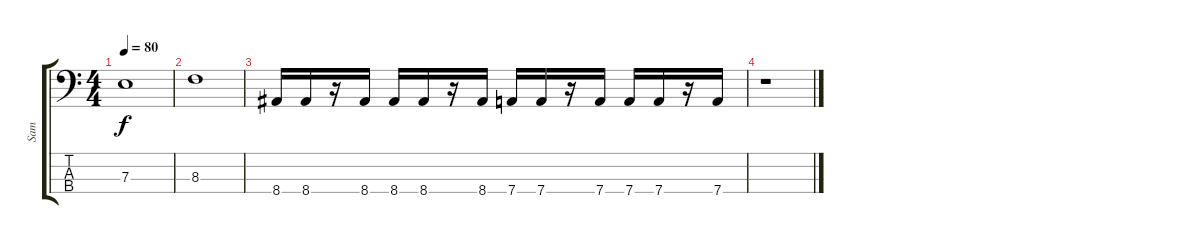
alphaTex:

\track ("Sam" "Sam") {instrument electricbassfinger}
\staff {score tabs}
\tuning (G2 D2 A1 D1) {hide}
\ts (4 4)
\tempo 80
\clef f4
\ks c
7.3.1{dy f} |
8.3.1 |
8.4.16 8.4.16 r.16 8.4.16 8.4.16 8.4.16 r.16 8.4.16 7.4.16 7.4.16 r.16 7.4.16 7.4.16 7.4.16 r.16 7.4.16 |
r.1
